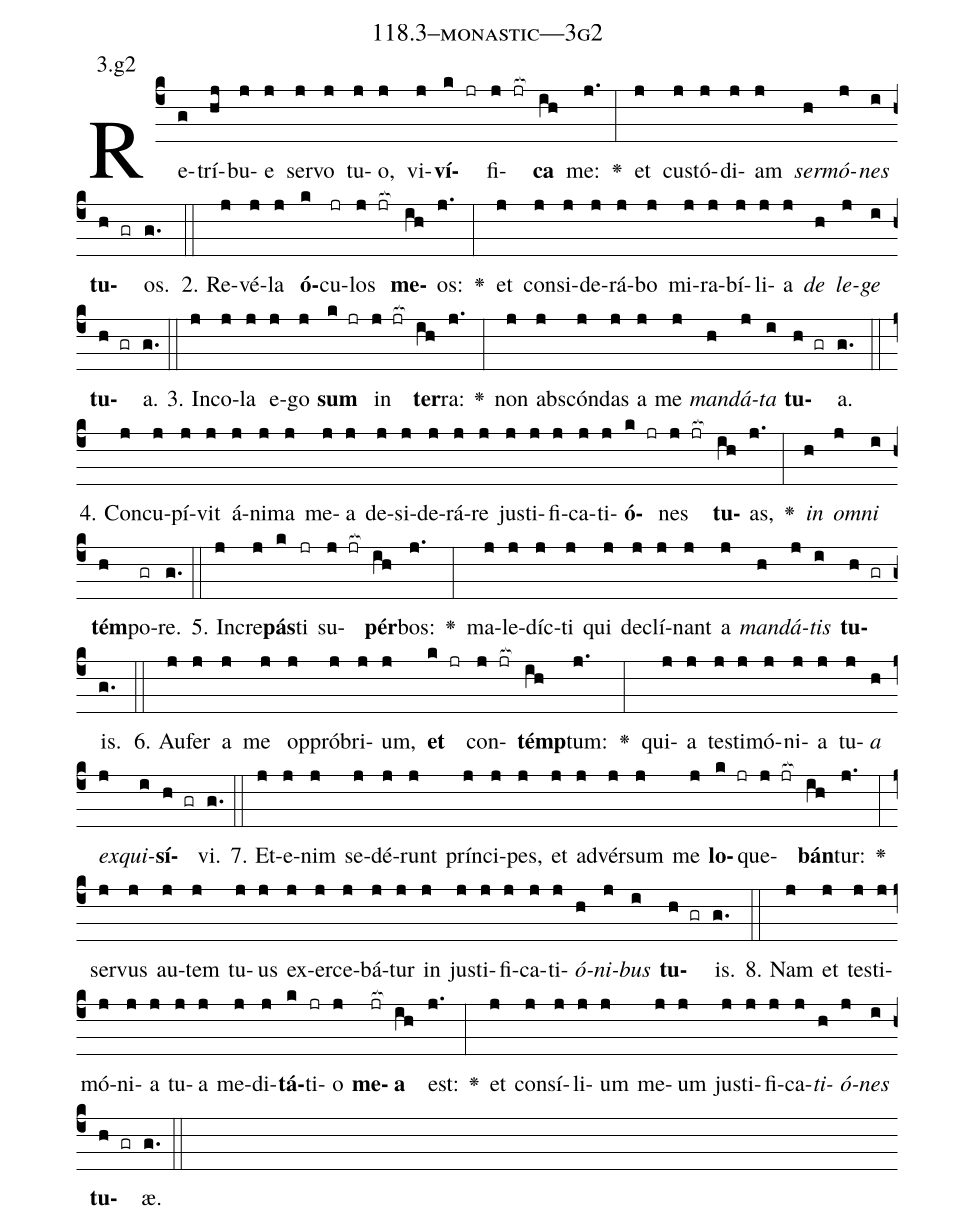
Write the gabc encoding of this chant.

name: 118.3--monastic---3g2;
annotation: 3.g2;
%%
(c4)Re(g)trí(hj)bu(j)e(j) ser(j)vo(j) tu(j)o,(j) vi(j)<b>ví</b>(k jr)fi(j jr[ocb:1{])<b>ca</b>(ih[ocb:0}]) me:(j.) <v>\greheightstar</v>(:) et(j) cus(j)tó(j)di(j)am(j) <i>ser</i>(h)<i>mó</i>(j)<i>nes</i>(i) <b>tu</b>(h gr)os.(g.) (::)
2. Re(j)vé(j)la(j) <b>ó</b>(k)cu(jr)los(j jr[ocb:1{]) <b>me</b>(ih[ocb:0}])os:(j.) <v>\greheightstar</v>(:) et(j) con(j)si(j)de(j)rá(j)bo(j) mi(j)ra(j)bí(j)li(j)a(j) <i>de</i>(h) <i>le</i>(j)<i>ge</i>(i) <b>tu</b>(h gr)a.(g.) (::)
3. In(j)co(j)la(j) e(j)go(j) <b>sum</b>(k jr) in(j jr[ocb:1{]) <b>ter</b>(ih[ocb:0}])ra:(j.) <v>\greheightstar</v>(:) non(j) abs(j)cón(j)das(j) a(j) me(j) <i>man</i>(h)<i>dá</i>(j)<i>ta</i>(i) <b>tu</b>(h gr)a.(g.) (::)
4. Con(j)cu(j)pí(j)vit(j) á(j)ni(j)ma(j) me(j)a(j) de(j)si(j)de(j)rá(j)re(j) jus(j)ti(j)fi(j)ca(j)ti(j)<b>ó</b>(k jr)nes(j jr[ocb:1{]) <b>tu</b>(ih[ocb:0}])as,(j.) <v>\greheightstar</v>(:) <i>in</i>(h) <i>om</i>(j)<i>ni</i>(i) <b>tém</b>(h)po(gr)re.(g.) (::)
5. In(j)cre(j)<b>pás</b>(k)ti(jr) su(j jr[ocb:1{])<b>pér</b>(ih[ocb:0}])bos:(j.) <v>\greheightstar</v>(:) ma(j)le(j)díc(j)ti(j) qui(j) de(j)clí(j)nant(j) a(j) <i>man</i>(h)<i>dá</i>(j)<i>tis</i>(i) <b>tu</b>(h gr)is.(g.) (::)
6. Au(j)fer(j) a(j) me(j) op(j)pró(j)bri(j)um,(j) <b>et</b>(k jr) con(j jr[ocb:1{])<b>témp</b>(ih[ocb:0}])tum:(j.) <v>\greheightstar</v>(:) qui(j)a(j) tes(j)ti(j)mó(j)ni(j)a(j) tu(j)<i>a</i>(h) <i>ex</i>(j)<i>qui</i>(i)<b>sí</b>(h gr)vi.(g.) (::)
7. Et(j)e(j)nim(j) se(j)dé(j)runt(j) prín(j)ci(j)pes,(j) et(j) ad(j)vér(j)sum(j) me(j) <b>lo</b>(k jr)que(j jr[ocb:1{])<b>bán</b>(ih[ocb:0}])tur:(j.) <v>\greheightstar</v>(:) ser(j)vus(j) au(j)tem(j) tu(j)us(j) ex(j)er(j)ce(j)bá(j)tur(j) in(j) jus(j)ti(j)fi(j)ca(j)ti(j)<i>ó</i>(h)<i>ni</i>(j)<i>bus</i>(i) <b>tu</b>(h gr)is.(g.) (::)
8. Nam(j) et(j) tes(j)ti(j)mó(j)ni(j)a(j) tu(j)a(j) me(j)di(j)<b>tá</b>(k)ti(jr)o(j) <b>me</b>(jr[ocb:1{])<b>a</b>(ih[ocb:0}]) est:(j.) <v>\greheightstar</v>(:) et(j) con(j)sí(j)li(j)um(j) me(j)um(j) jus(j)ti(j)fi(j)ca(j)<i>ti</i>(h)<i>ó</i>(j)<i>nes</i>(i) <b>tu</b>(h gr)æ.(g.) (::)
